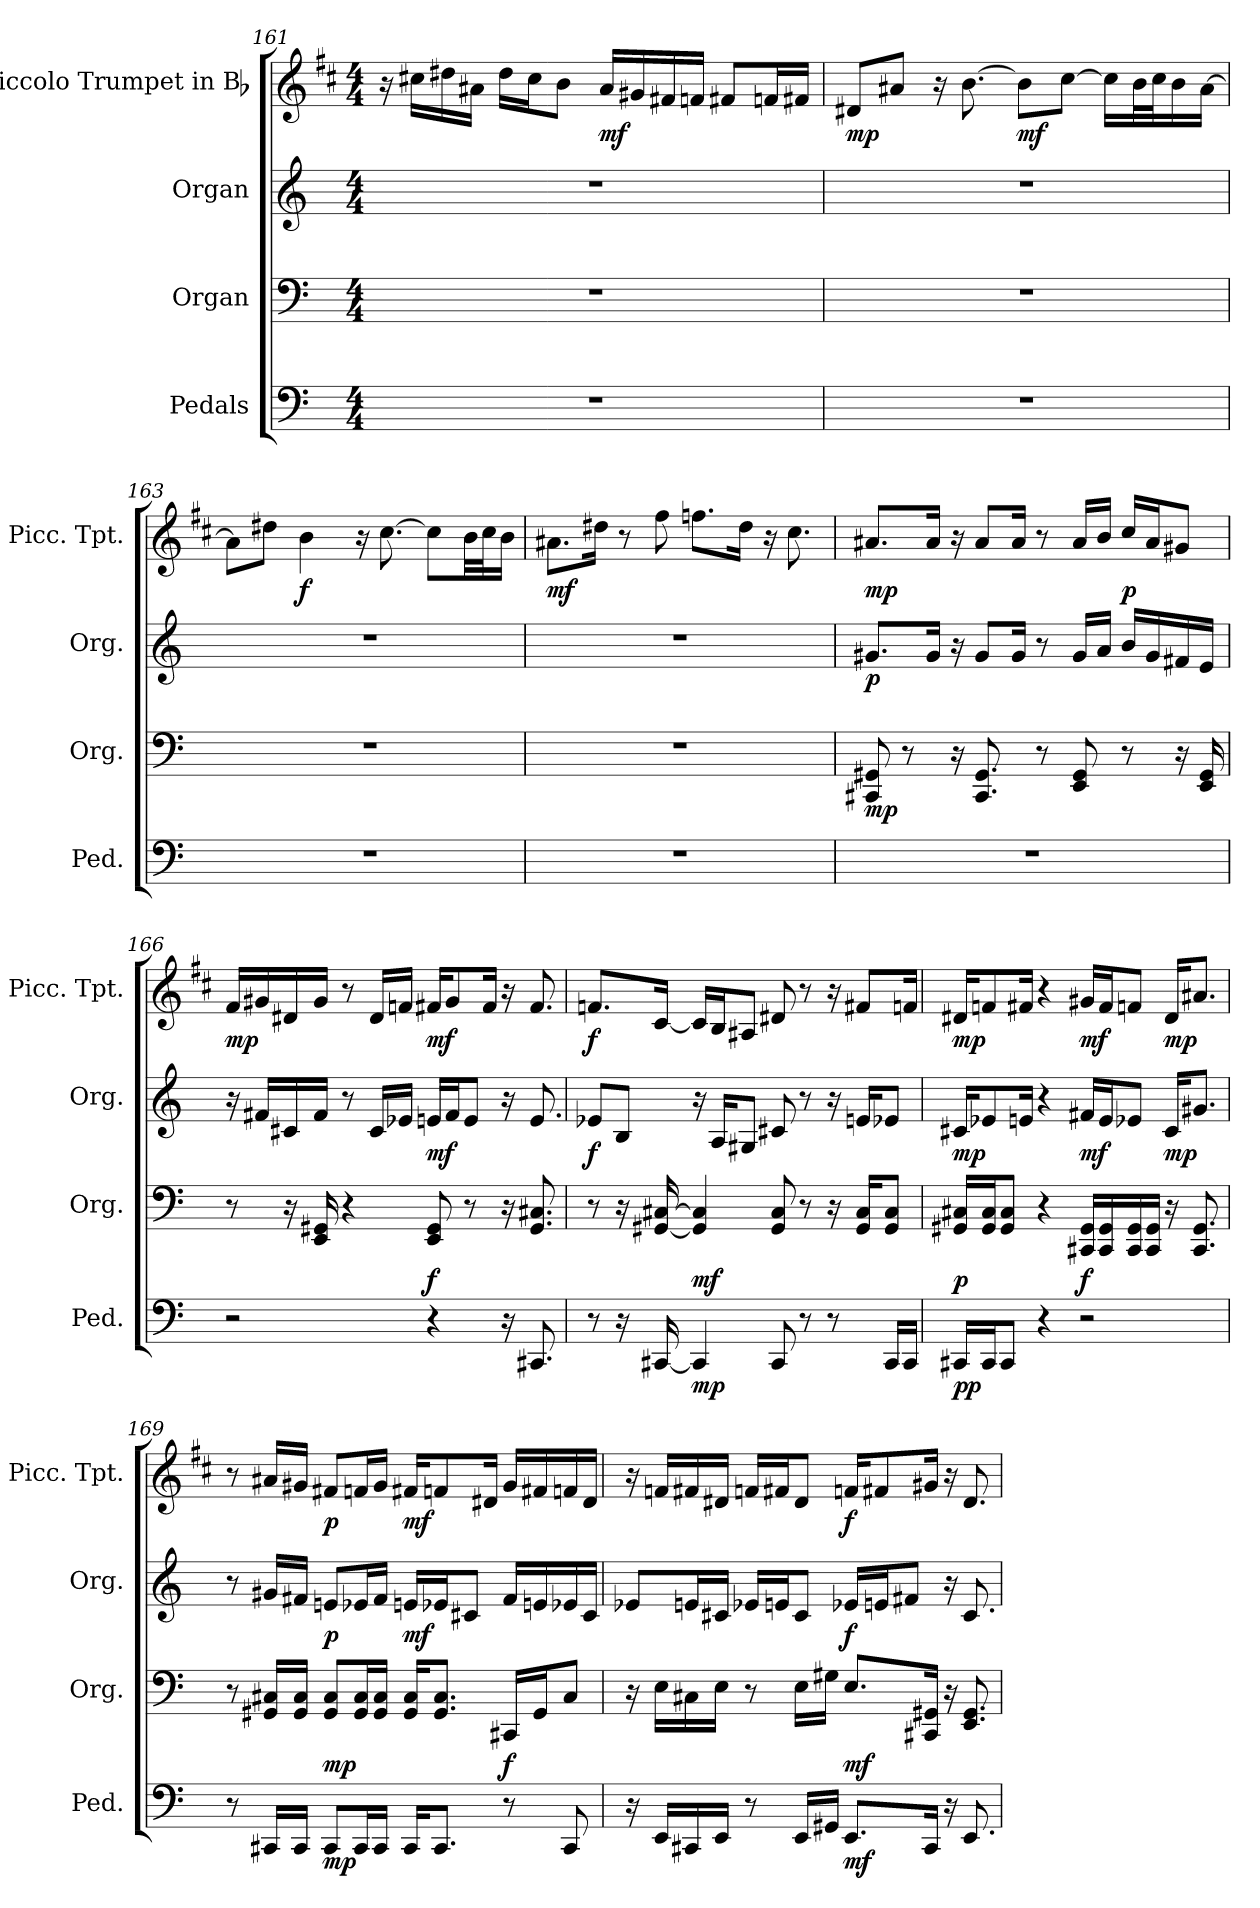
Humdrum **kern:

**kern	**dynam	**kern	**dynam	**kern	**dynam	**kern	**dynam
*part4	*part4	*part3	*part3	*part2	*part2	*part1	*part1
*staff4	*staff4	*staff3	*staff3	*staff2	*staff2	*staff1	*staff1
*I"Pedals	*	*I"Organ	*	*I"Organ	*	*I"Piccolo Trumpet in Bb	*
*I'Ped.	*	*I'Org.	*	*I'Org.	*	*I'Picc. Tpt.	*
!!LO:LB:g=z
*clefF4	*	*clefF4	*	*clefG2	*	*clefG2	*
*	*	*	*	*	*	*ITrd-6c-10	*
*k[]	*	*k[]	*	*k[]	*	*k[]	*
*C:	*	*C:	*	*C:	*	*C:	*
*M4/4	*	*M4/4	*	*M4/4	*	*M4/4	*
=161	=161	=161	=161	=161	=161	=161	=161
1r	.	1r	.	1r	.	16r	.
.	.	.	.	.	.	16bbni\LL	.
.	.	.	.	.	.	16ccc#Xi\	.
.	.	.	.	.	.	16gg#Xi\JJ	.
.	.	.	.	.	.	16ccc#i\LL	.
.	.	.	.	.	.	16bbi\J	.
.	.	.	.	.	.	8aai\J	.
.	.	.	.	.	.	16gg#i/LL	mf
.	.	.	.	.	.	16ff#Xi/	.
.	.	.	.	.	.	16eeni/	.
.	.	.	.	.	.	16ee-Xi/JJ	.
.	.	.	.	.	.	8eeni/L	.
.	.	.	.	.	.	16ee-Xi/L	.
.	.	.	.	.	.	16eeni/JJ	.
=162	=162	=162	=162	=162	=162	=162	=162
1r	.	1r	.	1r	.	8cc#Xi/L	mp
.	.	.	.	.	.	8gg#Xi/J	.
.	.	.	.	.	.	16r	.
.	.	.	.	.	.	[8.aai\	.
.	.	.	.	.	.	8aai\L]	mf
.	.	.	.	.	.	[8bbi\J	.
.	.	.	.	.	.	16bbi\LL]	.
.	.	.	.	.	.	32aai\L	.
.	.	.	.	.	.	32bbi\J	.
.	.	.	.	.	.	16aai\	.
.	.	.	.	.	.	[16gg#i\JJ	.
=163	=163	=163	=163	=163	=163	=163	=163
1r	.	1r	.	1r	.	8gg#i\L]	.
.	.	.	.	.	.	8ccc#Xi\J	.
.	.	.	.	.	.	4aai\	f
.	.	.	.	.	.	16r	.
.	.	.	.	.	.	[8.bbi\	.
.	.	.	.	.	.	8bbi\L]	.
.	.	.	.	.	.	32aai\LL	.
.	.	.	.	.	.	32bbi\J	.
.	.	.	.	.	.	16aai\JJ	.
!!LO:PB:g=z
=164	=164	=164	=164	=164	=164	=164	=164
1r	.	1r	.	1r	.	8.gg#Xi\L	mf
.	.	.	.	.	.	16ccc#Xi\Jk	.
.	.	.	.	.	.	8r	.
.	.	.	.	.	.	8eeei\	.
.	.	.	.	.	.	8.eee-Xi\L	.
.	.	.	.	.	.	16ccc#i\Jk	.
.	.	.	.	.	.	16r	.
.	.	.	.	.	.	8.bbi\	.
=165	=165	=165	=165	=165	=165	=165	=165
1r	.	8CC#Xi/ 8GG#Xi	mp	8.g#Xi/L	p	8.gg#Xi/L	mp
.	.	8r	.	.	.	.	.
.	.	.	.	16g#i/Jk	.	16gg#i/Jk	.
.	.	16r	.	16r	.	16r	.
.	.	8.CC#i/ 8.GG#i	.	8g#i/L	.	8gg#i/L	.
.	.	.	.	16g#i/Jk	.	16gg#i/Jk	.
.	.	8r	.	8r	.	8r	.
.	.	8EEi/ 8GG#i	.	16g#i/LL	.	16gg#i/LL	.
.	.	.	.	16ai/JJ	.	16aai/JJ	.
.	.	8r	.	16bi/LL	.	16bbi/LL	p
.	.	.	.	16g#i/	.	16gg#i/J	.
.	.	16r	.	16f#Xi/	.	8ff#Xi/J	.
.	.	16EEi/ 16GG#i	.	16ei/JJ	.	.	.
=166	=166	=166	=166	=166	=166	=166	=166
2r	.	8r	.	16r	.	16eei/LL	mp
.	.	.	.	16f#Xi/LL	.	16ff#Xi/	.
.	.	16r	.	16c#Xi/	.	16cc#Xi/	.
.	.	16EEi/ 16GG#Xi	.	16f#i/JJ	.	16ff#i/JJ	.
.	.	4r	.	8r	.	8r	.
.	.	.	.	16c#i/LL	.	16cc#i/LL	.
.	.	.	.	16e-Xi/JJ	.	16ee-Xi/JJ	.
4r	.	8EEi/ 8GG#i	f	16eni/LL	mf	16eeni/KL	mf
.	.	.	.	16f#i/J	.	8ff#i/	.
.	.	8r	.	8ei/J	.	.	.
.	.	.	.	.	.	16eei/Jk	.
16r	.	16r	.	16r	.	16r	.
8.CC#Xi/	.	8.GG#i/ 8.C#Xi	.	8.ei/	.	8.eei/	.
!!LO:LB:g=z
=167	=167	=167	=167	=167	=167	=167	=167
8r	.	8r	.	8e-Xi/L	f	8.ee-Xi/L	f
16r	.	16r	.	8Bi/J	.	.	.
[16CC#Xi/	.	[16GG#Xi/ [16C#Xi	.	.	.	[16bi/Jk	.
4CC#i/]	mp	4GG#i/] 4C#i]	mf	16r	.	16bi/LL]	.
.	.	.	.	16Ai/KL	.	16ai/J	.
.	.	.	.	8G#Xi/J	.	8g#Xi/J	.
8CC#i/	.	8GG#i/ 8C#i	.	8c#Xi/	.	8cc#Xi/	.
8r	.	8r	.	8r	.	8r	.
8r	.	16r	.	16r	.	16r	.
.	.	16GG#i/ 16C#iKL	.	16eni/KL	.	8eeni/L	.
16CC#i/LL	.	8GG#i/ 8C#iJ	.	8e-Xi/J	.	.	.
16CC#i/JJ	.	.	.	.	.	16ee-Xi/Jk	.
=168	=168	=168	=168	=168	=168	=168	=168
16CC#Xi/LL	pp	16GG#Xi/ 16C#XiLL	p	16c#Xi/KL	mp	16cc#Xi/KL	mp
16CC#i/J	.	16GG#i/ 16C#iJ	.	8e-Xi/	.	8ee-Xi/	.
8CC#i/J	.	8GG#i/ 8C#iJ	.	.	.	.	.
.	.	.	.	16eni/Jk	.	16eeni/Jk	.
4r	.	4r	.	4r	.	4r	.
2r	.	16CC#Xi/ 16GG#iLL	f	16f#Xi/LL	mf	16ff#Xi/LL	mf
.	.	16CC#i/ 16GG#i	.	16ei/J	.	16eei/J	.
.	.	16CC#i/ 16GG#i	.	8e-Xi/J	.	8ee-Xi/J	.
.	.	16CC#i/ 16GG#iJJ	.	.	.	.	.
.	.	16r	.	16c#i/KL	mp	16cc#i/KL	mp
.	.	8.CC#i/ 8.GG#i	.	8.g#Xi/J	.	8.gg#Xi/J	.
!!LO:LB:g=z
=169	=169	=169	=169	=169	=169	=169	=169
8r	.	8r	.	8r	.	8r	.
16CC#Xi/LL	.	16GG#Xi/ 16C#XiLL	.	16g#Xi/LL	.	16gg#Xi/LL	.
16CC#i/JJ	.	16GG#i/ 16C#iJJ	.	16f#Xi/JJ	.	16ff#Xi/JJ	.
8CC#i/L	mp	8GG#i/ 8C#iL	mp	8eni/L	p	8eeni/L	p
16CC#i/L	.	16GG#i/ 16C#iL	.	16e-Xi/L	.	16ee-Xi/L	.
16CC#i/JJ	.	16GG#i/ 16C#iJJ	.	16f#i/JJ	.	16ff#i/JJ	.
16CC#i/KL	.	16GG#i/ 16C#iKL	.	16eni/LL	mf	16eeni/KL	mf
8.CC#i/J	.	8.GG#i/ 8.C#iJ	.	16e-Xi/J	.	8ee-Xi/	.
.	.	.	.	8c#Xi/J	.	.	.
.	.	.	.	.	.	16cc#Xi/Jk	.
8r	.	16CC#Xi/LL	f	16f#i/LL	.	16ff#i/LL	.
.	.	16GG#i/J	.	16eni/	.	16eeni/	.
8CC#i/	.	8C#i/J	.	16e-Xi/	.	16ee-Xi/	.
.	.	.	.	16c#i/JJ	.	16cc#i/JJ	.
=170	=170	=170	=170	=170	=170	=170	=170
16r	.	16r	.	8e-Xi/L	.	16r	.
16EEi/LL	.	16Ei\LL	.	.	.	16ee-Xi/LL	.
16CC#Xi/	.	16C#Xi\	.	16eni/L	.	16eeni/	.
16EEi/JJ	.	16Ei\JJ	.	16c#Xi/JJ	.	16cc#Xi/JJ	.
8r	.	8r	.	16e-Xi/LL	.	16ee-Xi/LL	.
.	.	.	.	16eni/J	.	16eeni/J	.
16EEi/LL	.	16Ei\LL	.	8c#i/J	.	8cc#i/J	.
16GG#Xi/JJ	.	16G#Xi\JJ	.	.	.	.	.
8.EEi/L	mf	8.Ei/L	mf	16e-Xi/LL	f	16ee-Xi/KL	f
.	.	.	.	16eni/J	.	8eeni/	.
.	.	.	.	8f#Xi/J	.	.	.
16CC#i/Jk	.	16CC#Xi/ 16GG#XiJk	.	.	.	16ff#Xi/Jk	.
16r	.	16r	.	16r	.	16r	.
8.EEi/	.	8.EEi/ 8.GG#i	.	8.c#i/	.	8.cc#i/	.
=	=	=	=	=	=	=	=
*-	*-	*-	*-	*-	*-	*-	*-
